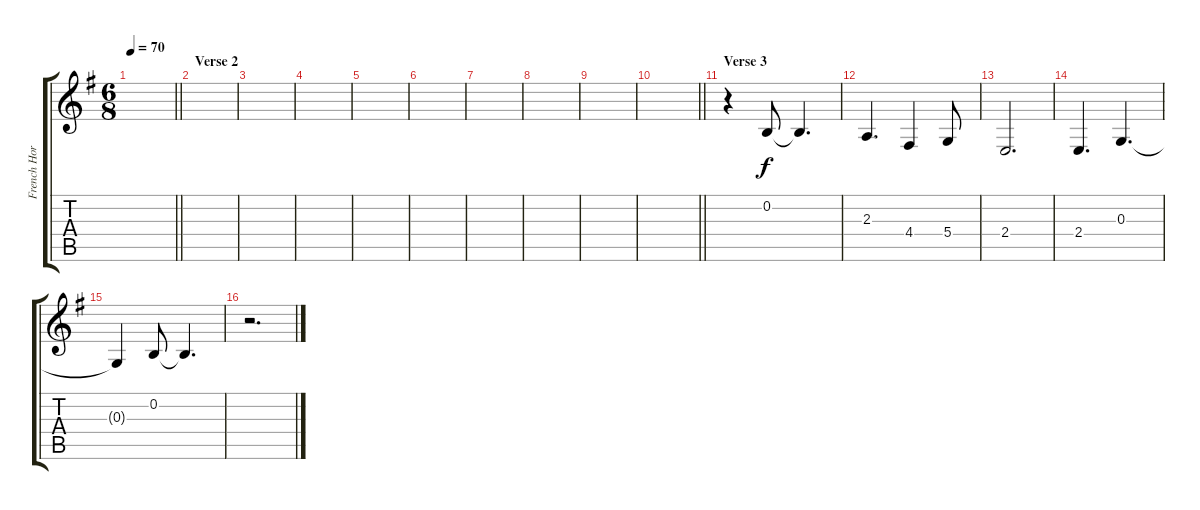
\track ("French Horn" "French Hor") {instrument frenchhorn}
\staff {score tabs}
\tuning (E4 B3 G3 D3 A2 E2) {hide}
\ts (6 8)
\tempo 70
\clef g2
\barLineRight lightlight
\ks g
|
\section ("" "Verse 2")
|
|
|
|
|
|
|
|
\barLineRight lightlight
|
\section ("" "Verse 3")
r.4 0.2.8 0.2{t}.4{d} |
2.3.4{d} 4.4.4 5.4.8 |
2.4.2{d} |
2.4.4{d} 0.3.4{d} |
0.3{t}.4 0.2.8 0.2{t}.4{d} |
r.2{d}
